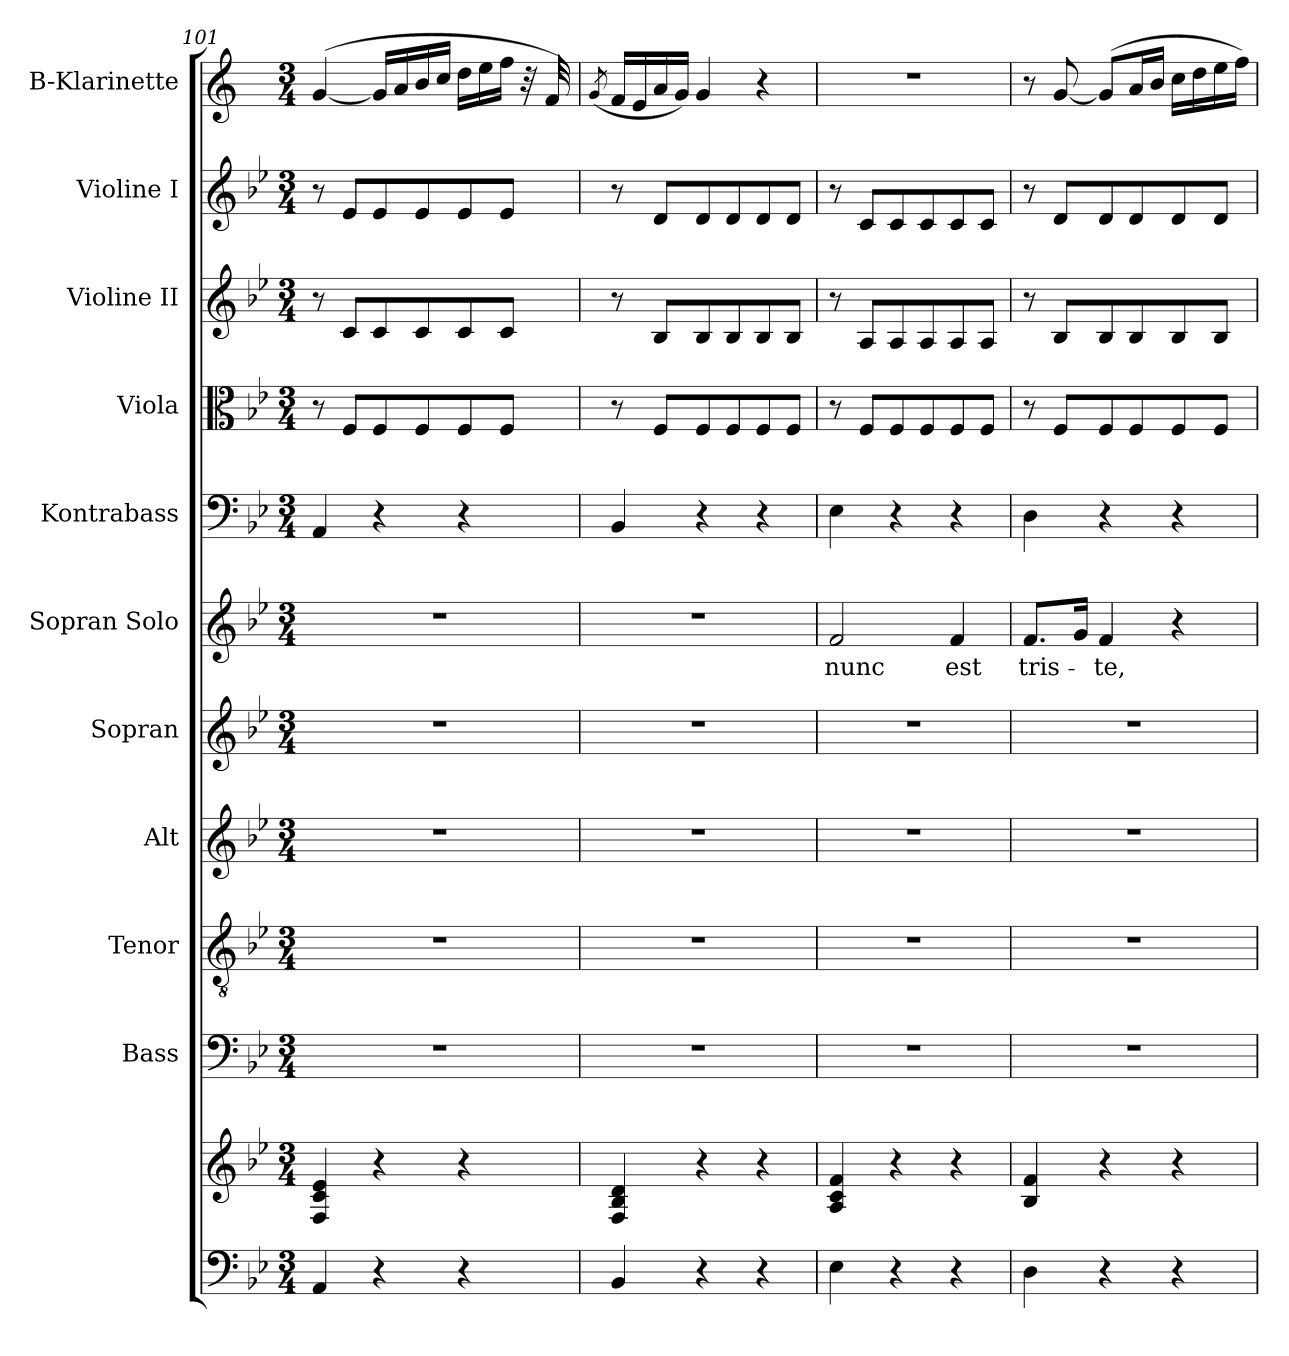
**kern	**kern	**kern	**kern	**kern	**kern	**kern	**text	**kern	**kern	**kern	**kern	**kern
*part11	*part11	*part10	*part9	*part8	*part7	*part6	*part6	*part5	*part4	*part3	*part2	*part1
*staff12	*staff11	*staff10	*staff9	*staff8	*staff7	*staff6	*staff6	*staff5	*staff4	*staff3	*staff2	*staff1
*	*	*I"Bass	*I"Tenor	*I"Alt	*I"Sopran	*I"Sopran Solo	*	*I"Kontrabass	*I"Viola	*I"Violine II	*I"Violine I	*I"B-Klarinette
*	*	*I'B.	*I'T.	*I'A.	*I'S.	*I'Solo	*	*I'Kb.	*I'Vla.	*I'Vl. II	*I'Vl. I	*I'B Kl.
*clefF4	*clefG2	*clefF4	*clefGv2	*clefG2	*clefG2	*clefG2	*	*clefF4	*clefC3	*clefG2	*clefG2	*clefG2
*	*	*	*	*	*	*	*	*ITrd7c12	*	*	*	*ITrd1c2
*k[b-e-]	*k[b-e-]	*k[b-e-]	*k[b-e-]	*k[b-e-]	*k[b-e-]	*k[b-e-]	*	*k[b-e-]	*k[b-e-]	*k[b-e-]	*k[b-e-]	*k[b-e-]
*B-:	*B-:	*B-:	*B-:	*B-:	*B-:	*B-:	*	*B-:	*B-:	*B-:	*B-:	*B-:
*M3/4	*M3/4	*M3/4	*M3/4	*M3/4	*M3/4	*M3/4	*	*M3/4	*M3/4	*M3/4	*M3/4	*M3/4
=101	=101	=101	=101	=101	=101	=101	=101	=101	=101	=101	=101	=101
4AA/	4F/ 4c/ 4e-/	2.r	2.r	2.r	2.r	2.r	.	4AAA/	8r	8r	8r	([4f/
.	.	.	.	.	.	.	.	.	8F/L	8c/L	8e-/L	.
4r	4r	.	.	.	.	.	.	4r	8F/	8c/	8e-/	16f/LL]
.	.	.	.	.	.	.	.	.	.	.	.	16g/
.	.	.	.	.	.	.	.	.	8F/	8c/	8e-/	16a/
.	.	.	.	.	.	.	.	.	.	.	.	16b-/JJ
4r	4r	.	.	.	.	.	.	4r	8F/	8c/	8e-/	16cc\LL
.	.	.	.	.	.	.	.	.	.	.	.	16dd\
.	.	.	.	.	.	.	.	.	8F/J	8c/J	8e-/J	16ee-\JJ
.	.	.	.	.	.	.	.	.	.	.	.	32r
.	.	.	.	.	.	.	.	.	.	.	.	32e-/)
=102	=102	=102	=102	=102	=102	=102	=102	=102	=102	=102	=102	=102
.	.	.	.	.	.	.	.	.	.	.	.	(<8qf/
4BB-/	4F/ 4B-/ 4d/	2.r	2.r	2.r	2.r	2.r	.	4BBB-/	8r	8r	8r	16e-/LL
.	.	.	.	.	.	.	.	.	.	.	.	16d/
.	.	.	.	.	.	.	.	.	8F/L	8B-/L	8d/L	16g/
.	.	.	.	.	.	.	.	.	.	.	.	16f/JJ)
4r	4r	.	.	.	.	.	.	4r	8F/	8B-/	8d/	4f/
.	.	.	.	.	.	.	.	.	8F/	8B-/	8d/	.
4r	4r	.	.	.	.	.	.	4r	8F/	8B-/	8d/	4r
.	.	.	.	.	.	.	.	.	8F/J	8B-/J	8d/J	.
=103	=103	=103	=103	=103	=103	=103	=103	=103	=103	=103	=103	=103
!	!	!	!	!	!	!	!LO:LY:b	!	!	!	!	!
4E-\	4A/ 4c/ 4f/	2.r	2.r	2.r	2.r	2f/	nunc	4EE-\	8r	8r	8r	2.r
.	.	.	.	.	.	.	.	.	8F/L	8A/L	8c/L	.
4r	4r	.	.	.	.	.	.	4r	8F/	8A/	8c/	.
.	.	.	.	.	.	.	.	.	8F/	8A/	8c/	.
!	!	!	!	!	!	!	!LO:LY:b	!	!	!	!	!
4r	4r	.	.	.	.	4f/	est	4r	8F/	8A/	8c/	.
.	.	.	.	.	.	.	.	.	8F/J	8A/J	8c/J	.
=104	=104	=104	=104	=104	=104	=104	=104	=104	=104	=104	=104	=104
!	!	!	!	!	!	!	!LO:LY:b	!	!	!	!	!
4D\	4B-/ 4f/	2.r	2.r	2.r	2.r	8.f/L	tris-	4DD\	8r	8r	8r	8r
.	.	.	.	.	.	.	.	.	8F/L	8B-/L	8d/L	[8f/
.	.	.	.	.	.	16g/Jk	.	.	.	.	.	.
!	!	!	!	!	!	!	!LO:LY:b	!	!	!	!	!
4r	4r	.	.	.	.	4f/	-te,	4r	8F/	8B-/	8d/	(>8f/L]
.	.	.	.	.	.	.	.	.	8F/	8B-/	8d/	16g/L
.	.	.	.	.	.	.	.	.	.	.	.	16a/JJ
4r	4r	.	.	.	.	4r	.	4r	8F/	8B-/	8d/	16b-\LL
.	.	.	.	.	.	.	.	.	.	.	.	16cc\
.	.	.	.	.	.	.	.	.	8F/J	8B-/J	8d/J	16dd\
.	.	.	.	.	.	.	.	.	.	.	.	16ee-\JJ)
=	=	=	=	=	=	=	=	=	=	=	=	=
*-	*-	*-	*-	*-	*-	*-	*-	*-	*-	*-	*-	*-
